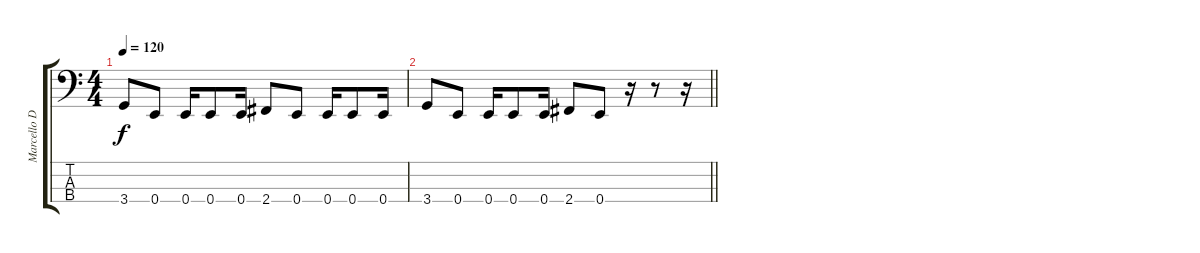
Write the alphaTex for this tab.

\track ("Marcello D Rapp" "Marcello D") {instrument synthbass1}
\staff {score tabs}
\tuning (G2 D2 A1 E1) {hide}
\ts (4 4)
\tempo 120
\clef f4
\ks c
3.4.8{dy f} 0.4.8 0.4.16 0.4.8 0.4.16 2.4.8 0.4.8 0.4.16 0.4.8 0.4.16 |
\barLineRight lightlight
3.4.8 0.4.8 0.4.16 0.4.8 0.4.16 2.4.8 0.4.8 r.16 r.8 r.16
